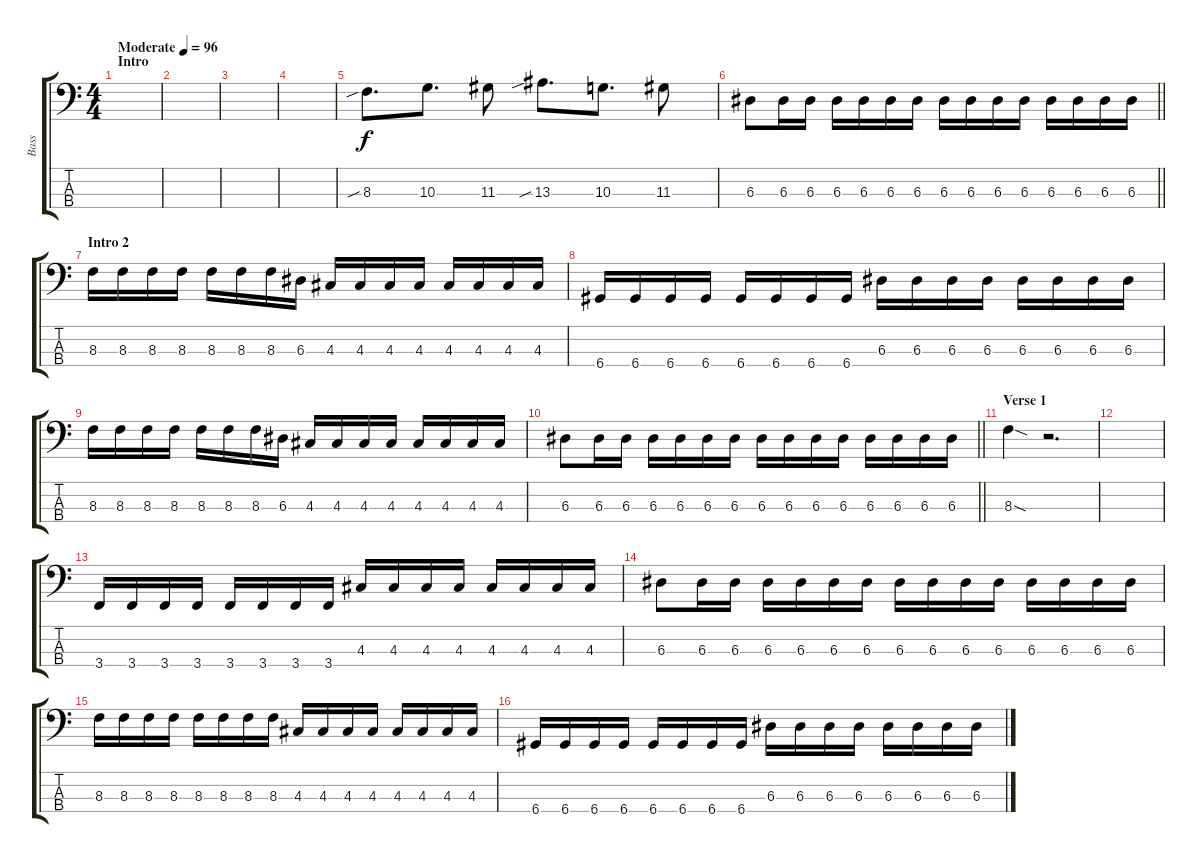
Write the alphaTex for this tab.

\track ("Bass" "Bass") {instrument electricbassfinger}
\staff {score tabs}
\tuning (G2 D2 A1 D1) {hide}
\ts (4 4)
\section ("" "Intro")
\tempo (96 "Moderate")
\clef f4
\ks c
|
|
|
|
8.3{sib}.8{d} 10.3.8{d} 11.3.8 13.3{sib}.8{d} 10.3.8{d} 11.3.8 |
\barLineRight lightlight
6.3.8 6.3.16 6.3.16 6.3.16 6.3.16 6.3.16 6.3.16 6.3.16 6.3.16 6.3.16 6.3.16 6.3.16 6.3.16 6.3.16 6.3.16 |
\section ("" "Intro 2")
8.3.16 8.3.16 8.3.16 8.3.16 8.3.16 8.3.16 8.3.16 6.3.16 4.3.16 4.3.16 4.3.16 4.3.16 4.3.16 4.3.16 4.3.16 4.3.16 |
6.4.16 6.4.16 6.4.16 6.4.16 6.4.16 6.4.16 6.4.16 6.4.16 6.3.16 6.3.16 6.3.16 6.3.16 6.3.16 6.3.16 6.3.16 6.3.16 |
8.3.16 8.3.16 8.3.16 8.3.16 8.3.16 8.3.16 8.3.16 6.3.16 4.3.16 4.3.16 4.3.16 4.3.16 4.3.16 4.3.16 4.3.16 4.3.16 |
\barLineRight lightlight
6.3.8 6.3.16 6.3.16 6.3.16 6.3.16 6.3.16 6.3.16 6.3.16 6.3.16 6.3.16 6.3.16 6.3.16 6.3.16 6.3.16 6.3.16 |
\section ("" "Verse 1")
8.3{sod}.4 r.2{d} |
|
3.4.16 3.4.16 3.4.16 3.4.16 3.4.16 3.4.16 3.4.16 3.4.16 4.3.16 4.3.16 4.3.16 4.3.16 4.3.16 4.3.16 4.3.16 4.3.16 |
6.3.8 6.3.16 6.3.16 6.3.16 6.3.16 6.3.16 6.3.16 6.3.16 6.3.16 6.3.16 6.3.16 6.3.16 6.3.16 6.3.16 6.3.16 |
8.3.16 8.3.16 8.3.16 8.3.16 8.3.16 8.3.16 8.3.16 8.3.16 4.3.16 4.3.16 4.3.16 4.3.16 4.3.16 4.3.16 4.3.16 4.3.16 |
6.4.16 6.4.16 6.4.16 6.4.16 6.4.16 6.4.16 6.4.16 6.4.16 6.3.16 6.3.16 6.3.16 6.3.16 6.3.16 6.3.16 6.3.16 6.3.16
